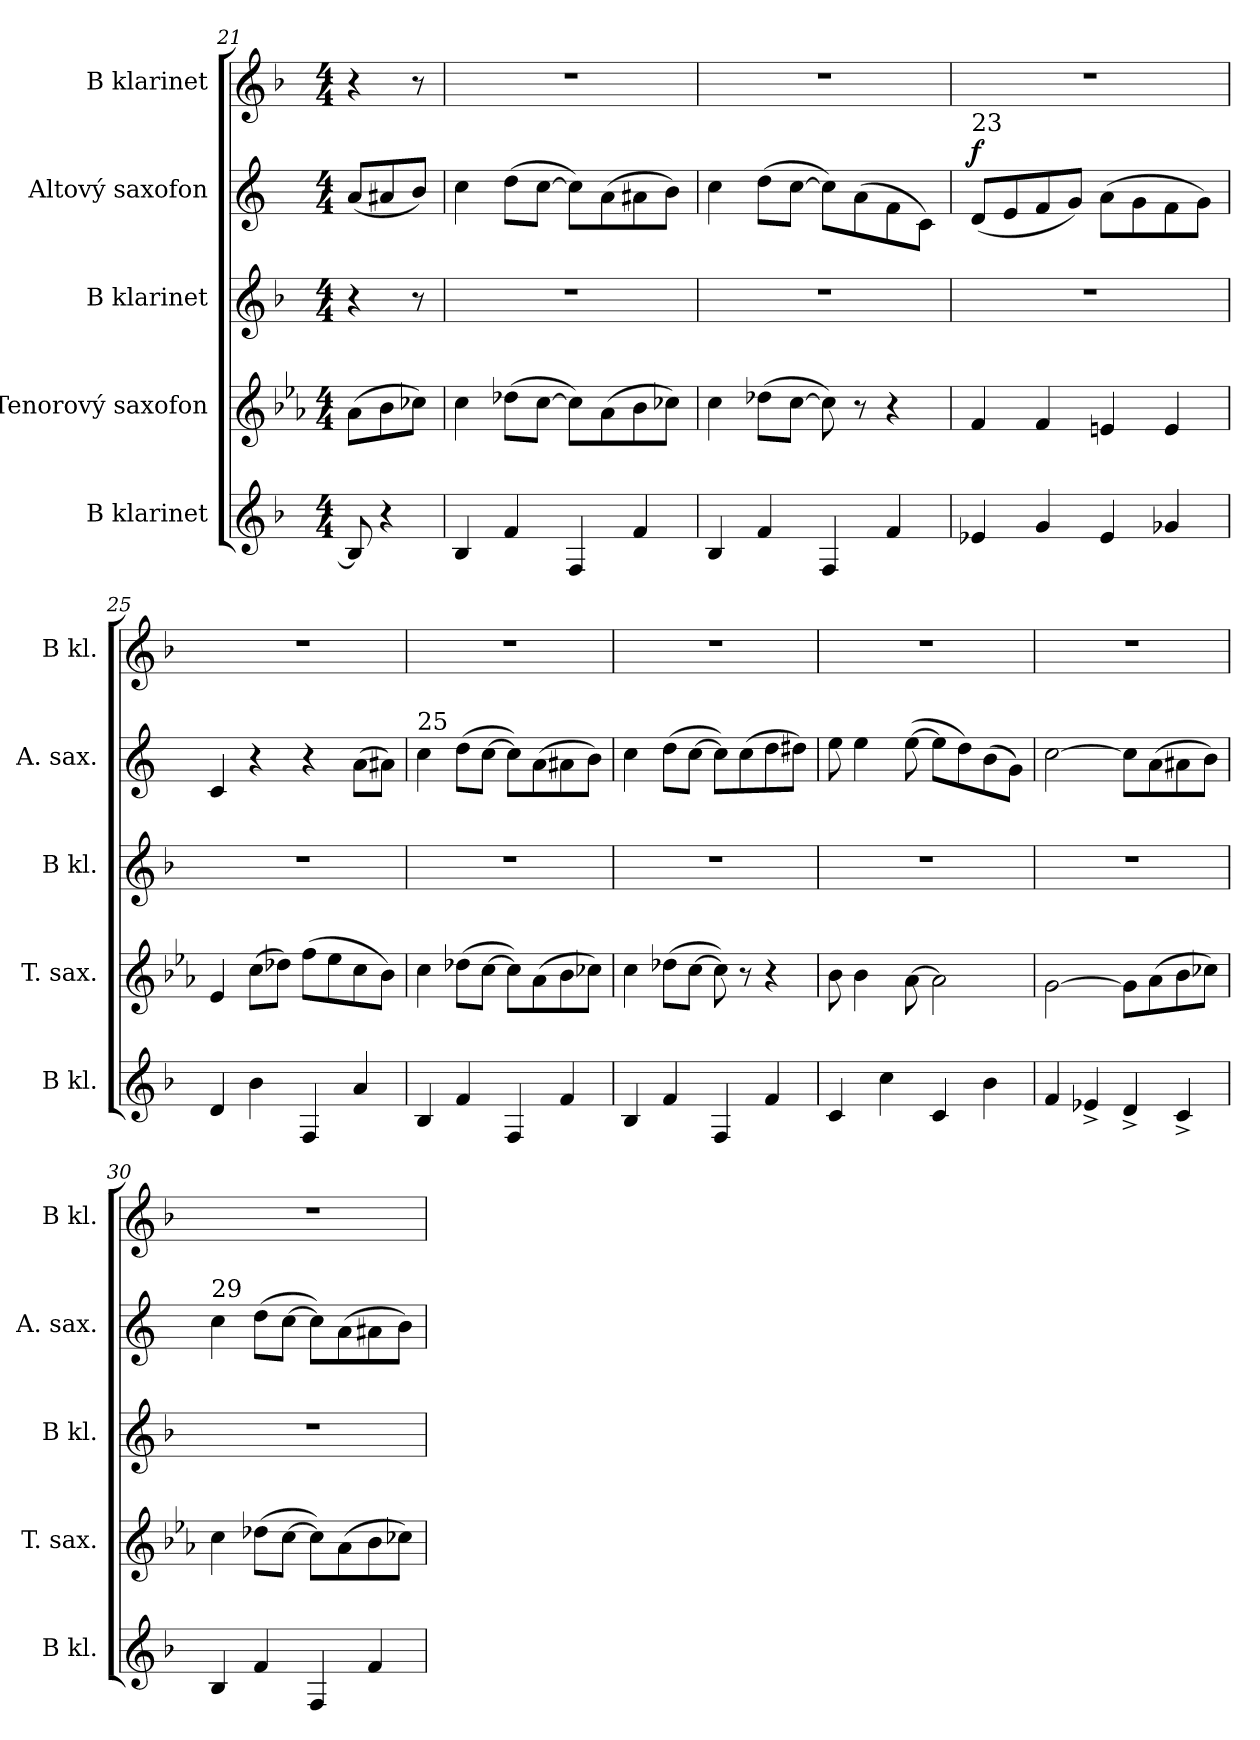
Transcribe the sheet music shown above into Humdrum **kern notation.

**kern	**kern	**kern	**kern	**dynam	**kern
*part5	*part4	*part3	*part2	*part2	*part1
*staff5	*staff4	*staff3	*staff2	*staff2	*staff1
*I"B klarinet	*I"Tenorový saxofon	*I"B klarinet	*I"Altový saxofon	*	*I"B klarinet
*I'B kl.	*I'T. sax.	*I'B kl.	*I'A. sax.	*	*I'B kl.
*clefG2	*clefG2	*clefG2	*clefG2	*	*clefG2
*ITrd1c2	*ITrd8c14	*ITrd1c2	*ITrd5c9	*	*ITrd1c2
*k[b-e-a-]	*k[b-e-a-]	*k[b-e-a-]	*k[b-e-a-]	*	*k[b-e-a-]
*M4/4	*M4/4	*M4/4	*M4/4	*	*M4/4
=21	=21	=21	=21	=21	=21
8A-/]	(>8A-\L	4r	(>8c/L	.	4r
4r	8B-\	.	8c#X/	.	.
.	8c-X\J)	8r	8d/J)	.	8r
=22	=22	=22	=22	=22	=22
4A-/	4c\	1r	4e-\	.	1r
4e-/	(>8d-X\L	.	(>8f\L	.	.
.	[8c\J	.	[8e-\J	.	.
4E-/	8c\L])	.	8e-\L])	.	.
.	(>8A-\	.	(>8c\	.	.
4e-/	8B-\	.	8c#X\	.	.
.	8c-X\J)	.	8d\J)	.	.
=23	=23	=23	=23	=23	=23
4A-/	4c\	1r	4e-\	.	1r
4e-/	(>8d-X\L	.	(>8f\L	.	.
.	[8c\J	.	[8e-\J	.	.
4E-/	8c\])	.	8e-\L])	.	.
.	8r	.	(>8c\	.	.
4e-/	4r	.	8A-\	.	.
.	.	.	8E-\J)	.	.
!!LO:LB:g=z
=24	=24	=24	=24	=24	=24
!	!	!	!LO:TX:a:t=23	!	!
!	!	!	!	!LO:DY:a	!
4d-X/	4F/	1r	(<8F/L	f	1r
.	.	.	8G/	.	.
4f/	4F/	.	8A-/	.	.
.	.	.	8B-/J)	.	.
4d-/	4En/	.	(>8c\L	.	.
.	.	.	8B-\	.	.
4f-X/	4E/	.	8A-\	.	.
.	.	.	8B-\J)	.	.
=25	=25	=25	=25	=25	=25
4c/	4E-/	1r	4E-/	.	1r
4a-\	(>8c\L	.	4r	.	.
.	8d-X\J)	.	.	.	.
4E-/	(>8f\L	.	4r	.	.
.	8e-\	.	.	.	.
4g/	8c\	.	(>8c\L	.	.
.	8B-\J)	.	8c#X\J)	.	.
!!LO:PB:g=z
=26	=26	=26	=26	=26	=26
!	!	!	!LO:TX:a:t=25	!	!
4A-/	4c\	1r	4e-\	.	1r
4e-/	(>8d-X\L	.	(>8f\L	.	.
.	[8c\J	.	[8e-\J	.	.
4E-/	8c\L])	.	8e-\L])	.	.
.	(>8A-\	.	(>8c\	.	.
4e-/	8B-\	.	8c#X\	.	.
.	8c-X\J)	.	8d\J)	.	.
=27	=27	=27	=27	=27	=27
4A-/	4c\	1r	4e-\	.	1r
4e-/	(>8d-X\L	.	(>8f\L	.	.
.	[8c\J	.	[8e-\J	.	.
4E-/	8c\])	.	8e-\L])	.	.
.	8r	.	(>8e-\	.	.
4e-/	4r	.	8f\	.	.
.	.	.	8f#X\J)	.	.
=28	=28	=28	=28	=28	=28
4B-/	8B-\	1r	8g\	.	1r
.	4B-\	.	4g\	.	.
4b-\	.	.	.	.	.
.	[8A-\	.	(>[8g\	.	.
4B-/	2A-\]	.	8g\L]	.	.
.	.	.	8f\)	.	.
4a-\	.	.	(>8d\	.	.
.	.	.	8B-\J)	.	.
=29	=29	=29	=29	=29	=29
4e-/	[2G\	1r	[2e-\	.	1r
4d-X^/	.	.	.	.	.
4c^/	8G\L]	.	8e-\L]	.	.
.	(>8A-\	.	(>8c\	.	.
4B-^/	8B-\	.	8c#X\	.	.
.	8c-X\J)	.	8d\J)	.	.
!!LO:LB:g=z
=30	=30	=30	=30	=30	=30
!	!	!	!LO:TX:a:t=29	!	!
4A-/	4c\	1r	4e-\	.	1r
4e-/	(>8d-X\L	.	(>8f\L	.	.
.	[8c\J	.	[8e-\J	.	.
4E-/	8c\L])	.	8e-\L])	.	.
.	(>8A-\	.	(>8c\	.	.
4e-/	8B-\	.	8c#X\	.	.
.	8c-X\J)	.	8d\J)	.	.
=	=	=	=	=	=
*-	*-	*-	*-	*-	*-
